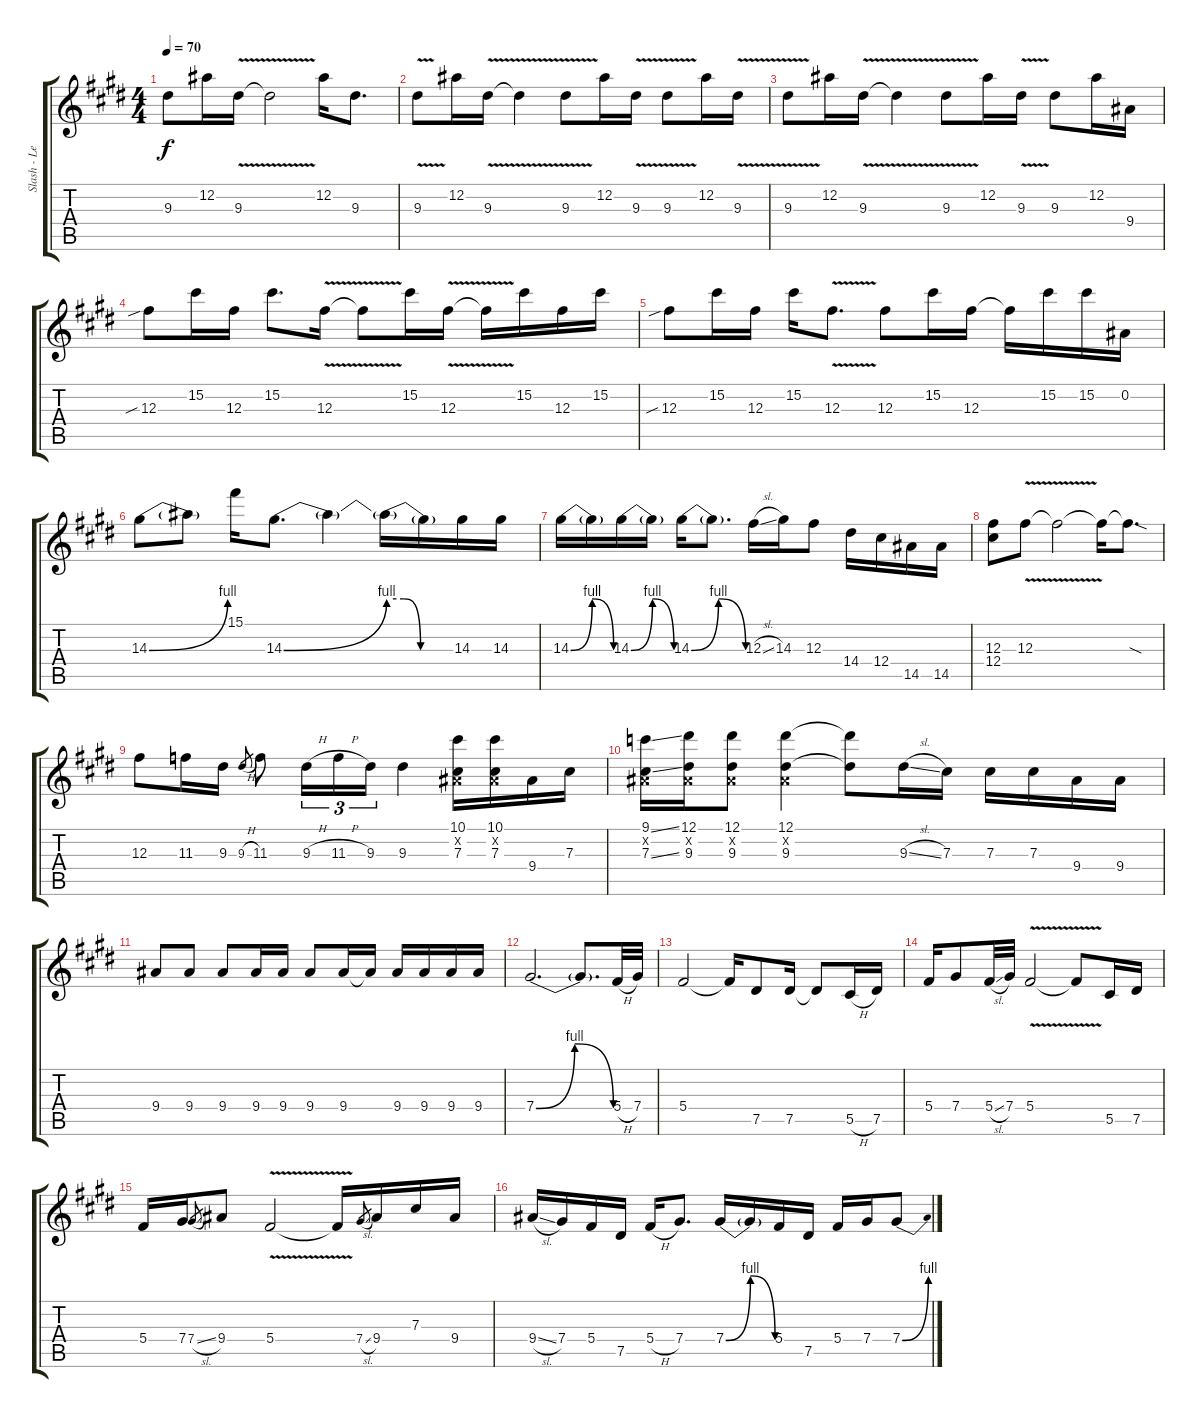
\track ("Slash - Lead Guitar" "Slash - Le") {instrument distortionguitar}
\staff {score tabs}
\tuning (Eb4 Bb3 Gb3 Db3 Ab2 Eb2) {hide}
\ts (4 4)
\tempo 70
\clef g2
\ks e
9.3.8{dy f} 12.2.16 9.3{v}.16 9.3{t}.2 12.2.16 9.3.8{d} |
9.3{v}.8 12.2.16 9.3{v}.16 9.3{t}.4 9.3{v}.8 12.2.16 9.3{v}.16 9.3{v}.8 12.2.16 9.3{v}.16 |
9.3{v}.8 12.2.16 9.3{v}.16 9.3{t}.4 9.3{v}.8 12.2.16 9.3{v}.16 9.3.8 12.2.16 9.4.16 |
12.3{sib}.8 15.2.16 12.3.16 15.2.8{d} 12.3{v}.16 12.3{t}.8 15.2.16 12.3{v}.16 12.3{t}.16 15.2.16 12.3.16 15.2.16 |
12.3{sib}.8 15.2.16 12.3.16 15.2.16 12.3{v}.8{d} 12.3.8 15.2.16 12.3.16 12.3{t}.16 15.2.16 15.2.16 0.2.16 |
14.3{be (bend 0 0 60 4)}.8 14.3{t}.8 15.1.16 14.3{be (bend 0 0 60 4)}.8{d} 14.3{t}.4 14.3{be (custom 0 4 15 4 30 0 60 0) t}.16 14.3{t}.16 14.3.16 14.3.16 |
14.3{be (bendrelease 0 0 30 4 30 4 60 0)}.16 14.3{t}.16 14.3{be (bendrelease 0 0 30 4 30 4 60 0)}.16 14.3{t}.16 14.3{be (bendrelease 0 0 31 4 31 4 60 0)}.16 14.3{t}.8{d} 12.3{sl}.16 14.3.16 12.3.8 14.4.16 12.4.16 14.5.16 14.5.16 |
(12.3 12.4).8 12.3{v}.8 12.3{t}.2 12.3{t}.16 12.3{sod t}.8{d} |
12.3.8 11.3.16 9.3.16 9.3{h}.8{gr} 11.3.8 9.3{h}.16{tu (3 2)} 11.3{h}.16{tu (3 2)} 9.3.16{tu (3 2)} 9.3.4 (10.1 0.2{x} 7.3).16 (10.1 0.2{x} 7.3).16 9.4.16 7.3.16 |
(9.1{ss} 0.2{x} 7.3{ss}).16 (12.1 0.2{x} 9.3).16 (12.1 0.2{x} 9.3).8 (12.1 0.2{x} 9.3).4 (12.1{t} 9.3{t}).8 9.3{sl}.16 7.3.16 7.3.16 7.3.16 9.4.16 9.4.16 |
9.4.8 9.4.8 9.4.8 9.4.16 9.4.16 9.4.8 9.4.16 9.4{t}.16 9.4.16 9.4.16 9.4.16 9.4.16 |
7.4{be (bendrelease 0 0 11 4 47 4 60 0)}.2{d volume 8} 7.4{t}.8{d} 5.4{h}.32 7.4.32 |
5.4.2 5.4{t}.16 7.5.8 7.5.16 7.5{t}.8 5.5{h}.16 7.5.16 |
5.4.16 7.4.8 5.4{sl}.32 7.4.32 5.4{v}.2 5.4{t}.8 5.5.16 7.5.16 |
5.4.16 7.4.16 7.4{sl}.8{gr} 9.4.8 5.4{v}.2 5.4{t}.16 7.4{sl}.8{gr} 9.4.16 7.3.16 9.4.16 |
9.4{sl}.16{volume 0} 7.4.16 5.4.16 7.5.16 5.4{h}.16 7.4.8{d} 7.4{be (bendrelease 0 0 30 4 30 4 60 0)}.16 7.4{t}.16 5.4.16 7.5.16 5.4.16 7.4.16 7.4{be (bend 0 0 60 4)}.8
